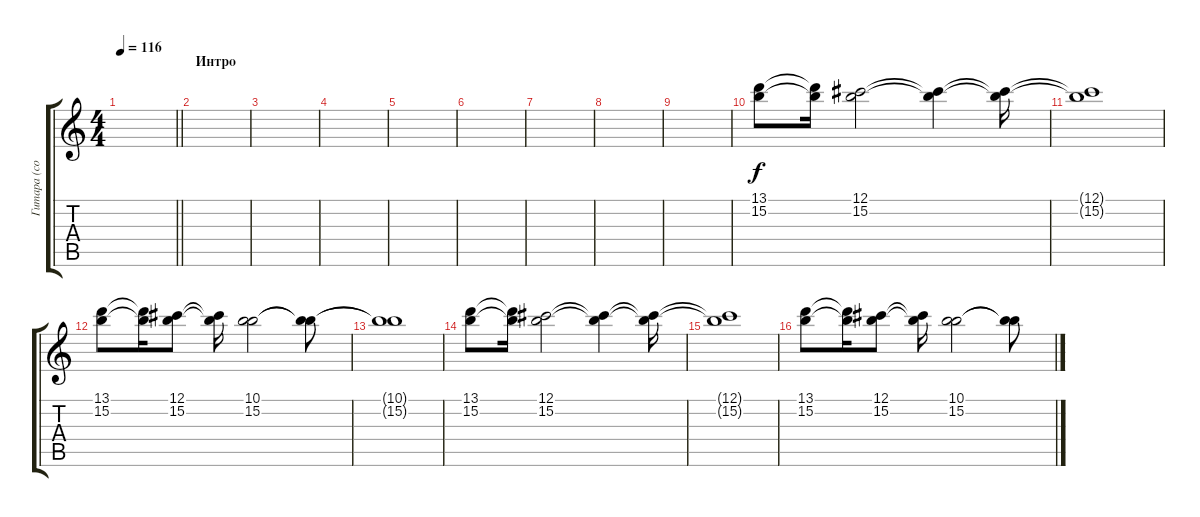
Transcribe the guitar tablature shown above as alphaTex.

\track ("Гитара (соло)" "Гитара (со") {instrument overdrivenguitar}
\staff {score tabs}
\tuning (Db4 Ab3 E3 B2 Gb2 B1) {hide}
\ts (4 4)
\tempo 116
\clef g2
\barLineRight lightlight
\ks c
|
\section ("" "Интро")
|
|
|
|
|
|
|
|
(13.1 15.2).8 (13.1{t} 15.2{t}).16 (12.1 15.2).2 (12.1{t} 15.2{t}).4 (12.1{t} 15.2{t}).16 |
(12.1{t} 15.2{t}).1 |
(13.1 15.2).8 (13.1{t} 15.2{t}).16 (12.1 15.2).8 (12.1{t} 15.2{t}).16 (10.1 15.2).2 (10.1{t} 15.2{t}).8 |
(10.1{t} 15.2{t}).1 |
(13.1 15.2).8 (13.1{t} 15.2{t}).16 (12.1 15.2).2 (12.1{t} 15.2{t}).4 (12.1{t} 15.2{t}).16 |
(12.1{t} 15.2{t}).1 |
(13.1 15.2).8 (13.1{t} 15.2{t}).16 (12.1 15.2).8 (12.1{t} 15.2{t}).16 (10.1 15.2).2 (10.1{t} 15.2{t}).8
